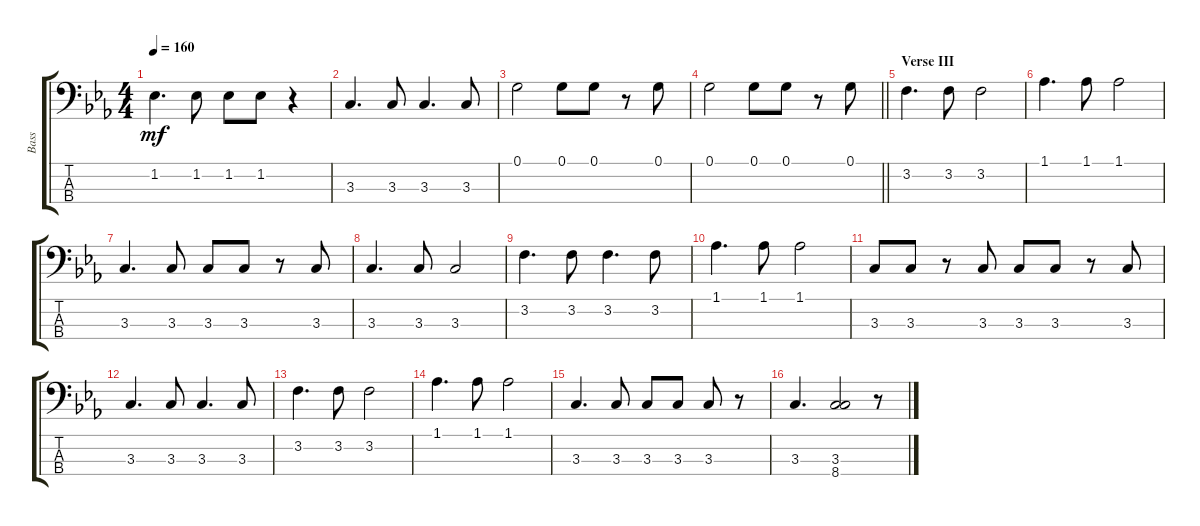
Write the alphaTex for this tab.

\track ("Bass" "Bass") {instrument electricbassfinger}
\staff {score tabs}
\tuning (G2 D2 A1 E1) {hide}
\ts (4 4)
\tempo 160
\clef f4
\ks eb
1.2.4{d dy mf} 1.2.8 1.2.8 1.2.8 r.4 |
3.3.4{d} 3.3.8 3.3.4{d} 3.3.8 |
0.1.2 0.1.8 0.1.8 r.8 0.1.8 |
\barLineRight lightlight
0.1.2 0.1.8 0.1.8 r.8 0.1.8 |
\section ("" "Verse III")
3.2.4{d} 3.2.8 3.2.2 |
1.1.4{d} 1.1.8 1.1.2 |
3.3.4{d} 3.3.8 3.3.8 3.3.8 r.8 3.3.8 |
3.3.4{d} 3.3.8 3.3.2 |
3.2.4{d} 3.2.8 3.2.4{d} 3.2.8 |
1.1.4{d} 1.1.8 1.1.2 |
3.3.8 3.3.8 r.8 3.3.8 3.3.8 3.3.8 r.8 3.3.8 |
3.3.4{d} 3.3.8 3.3.4{d} 3.3.8 |
3.2.4{d} 3.2.8 3.2.2 |
1.1.4{d} 1.1.8 1.1.2 |
3.3.4{d} 3.3.8 3.3.8 3.3.8 3.3.8 r.8 |
3.3.4{d} (3.3 8.4).2 r.8
